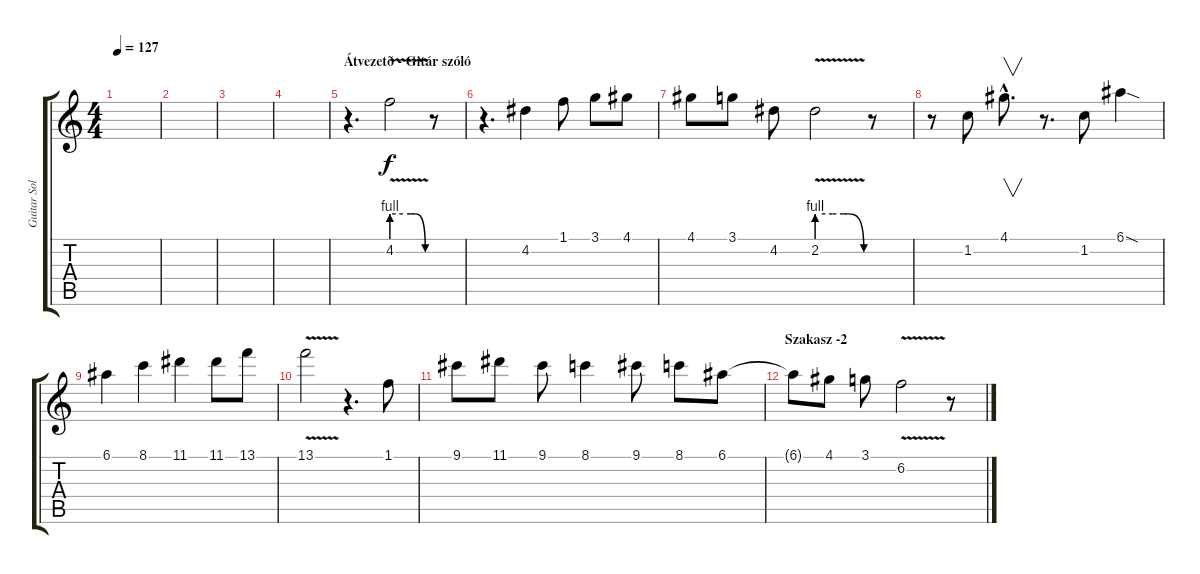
\track ("Guitar Solo" "Guitar Sol") {instrument electricguitarjazz}
\staff {score tabs}
\tuning (E4 B3 G3 D3 A2 E2) {hide}
\ts (4 4)
\tempo 127
\clef g2
\ks c
|
|
|
|
\section ("" "Átvezetõ - Gitár szóló")
r.4{d} 4.2{be (custom 0 4 20 4 34 4 40 4 60 0) v}.2 r.8 |
r.4{d} 4.2.4 1.1.8 3.1.8 4.1.8 |
4.1.8 3.1.8 4.2.8 2.2{be (custom 0 4 20 4 34 4 39 4 60 0) v}.2 r.8 |
r.8 1.2.8 4.1{hac}.8{v d} r.8{d} 1.2.8 6.1{sod}.4 |
6.1.4 8.1.4 11.1.4 11.1.8 13.1.8 |
13.1{v}.2 r.4{d} 1.1.8 |
9.1.8 11.1.8 9.1.8 8.1.4 9.1.8 8.1.8 6.1.8 |
\section ("" "Szakasz -2")
6.1{t}.8 4.1.8 3.1.8 6.2{v}.2 r.8
